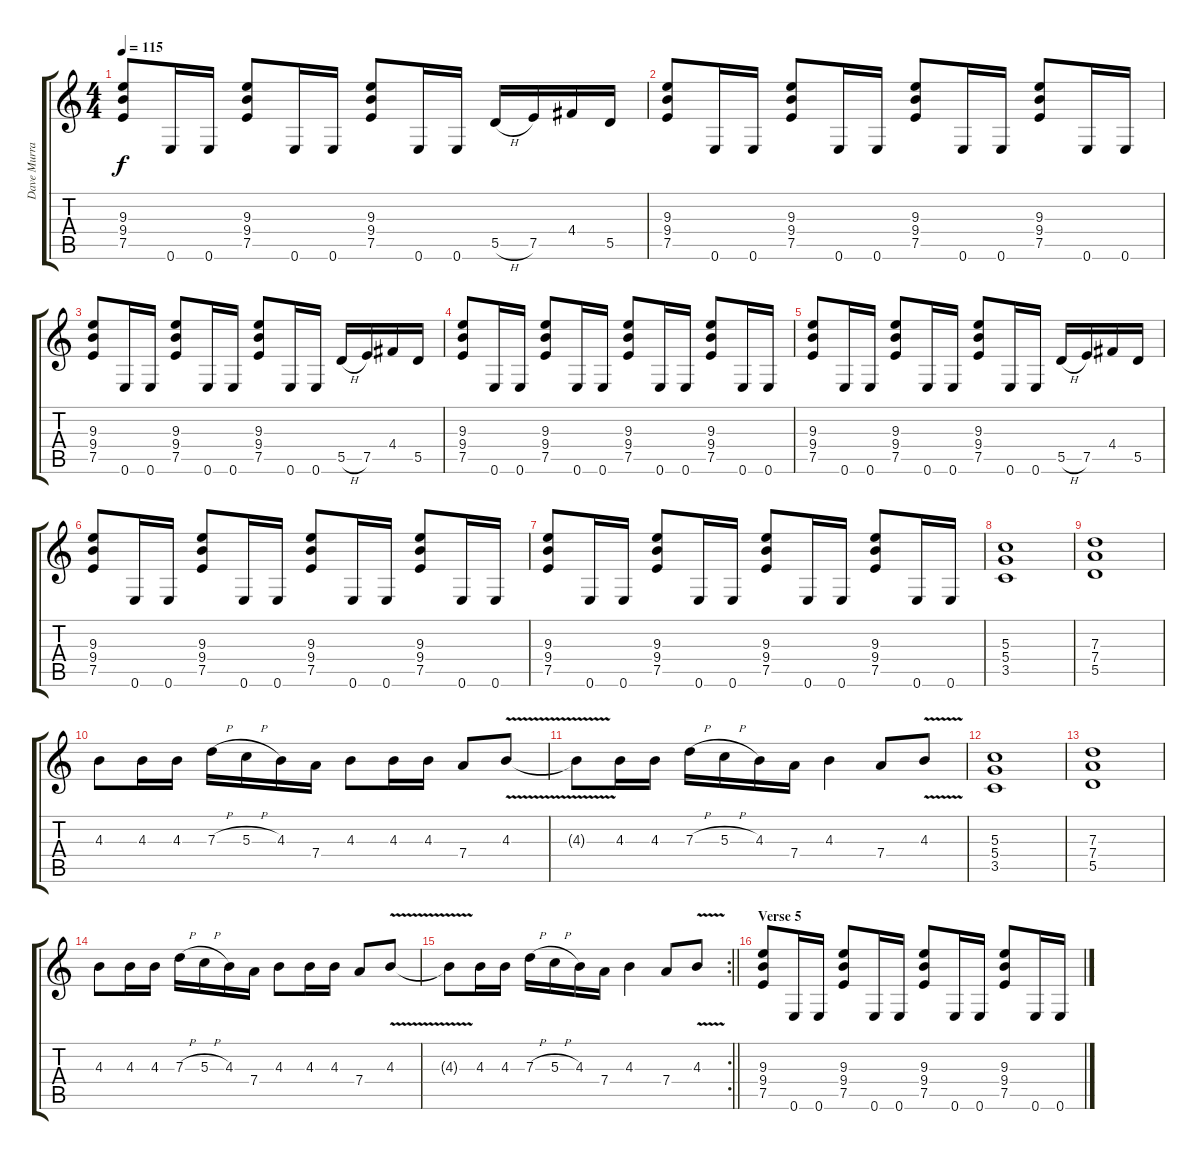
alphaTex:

\track ("Dave Murray" "Dave Murra") {instrument distortionguitar}
\staff {score tabs}
\tuning (E4 B3 G3 D3 A2 E2) {hide}
\ts (4 4)
\tempo 115
\clef g2
\ks c
(9.3 9.4 7.5).8{dy f} 0.6.16 0.6.16 (9.3 9.4 7.5).8 0.6.16 0.6.16 (9.3 9.4 7.5).8 0.6.16 0.6.16 5.5{h}.16 7.5.16 4.4.16 5.5.16 |
(9.3 9.4 7.5).8 0.6.16 0.6.16 (9.3 9.4 7.5).8 0.6.16 0.6.16 (9.3 9.4 7.5).8 0.6.16 0.6.16 (9.3 9.4 7.5).8 0.6.16 0.6.16 |
(9.3 9.4 7.5).8 0.6.16 0.6.16 (9.3 9.4 7.5).8 0.6.16 0.6.16 (9.3 9.4 7.5).8 0.6.16 0.6.16 5.5{h}.16 7.5.16 4.4.16 5.5.16 |
(9.3 9.4 7.5).8 0.6.16 0.6.16 (9.3 9.4 7.5).8 0.6.16 0.6.16 (9.3 9.4 7.5).8 0.6.16 0.6.16 (9.3 9.4 7.5).8 0.6.16 0.6.16 |
(9.3 9.4 7.5).8 0.6.16 0.6.16 (9.3 9.4 7.5).8 0.6.16 0.6.16 (9.3 9.4 7.5).8 0.6.16 0.6.16 5.5{h}.16 7.5.16 4.4.16 5.5.16 |
(9.3 9.4 7.5).8 0.6.16 0.6.16 (9.3 9.4 7.5).8 0.6.16 0.6.16 (9.3 9.4 7.5).8 0.6.16 0.6.16 (9.3 9.4 7.5).8 0.6.16 0.6.16 |
(9.3 9.4 7.5).8 0.6.16 0.6.16 (9.3 9.4 7.5).8 0.6.16 0.6.16 (9.3 9.4 7.5).8 0.6.16 0.6.16 (9.3 9.4 7.5).8 0.6.16 0.6.16 |
(5.3 5.4 3.5).1 |
(7.3 7.4 5.5).1 |
4.3.8 4.3.16 4.3.16 7.3{h}.16 5.3{h}.16 4.3.16 7.4.16 4.3.8 4.3.16 4.3.16 7.4.8 4.3{v}.8 |
4.3{t}.8 4.3.16 4.3.16 7.3{h}.16 5.3{h}.16 4.3.16 7.4.16 4.3.4 7.4.8 4.3{v}.8 |
(5.3 5.4 3.5).1 |
(7.3 7.4 5.5).1 |
4.3.8 4.3.16 4.3.16 7.3{h}.16 5.3{h}.16 4.3.16 7.4.16 4.3.8 4.3.16 4.3.16 7.4.8 4.3{v}.8 |
\rc 2
\barLineRight lightlight
4.3{t}.8 4.3.16 4.3.16 7.3{h}.16 5.3{h}.16 4.3.16 7.4.16 4.3.4 7.4.8 4.3{v}.8 |
\section ("" "Verse 5")
(9.3 9.4 7.5).8 0.6.16 0.6.16 (9.3 9.4 7.5).8 0.6.16 0.6.16 (9.3 9.4 7.5).8 0.6.16 0.6.16 (9.3 9.4 7.5).8 0.6.16 0.6.16
